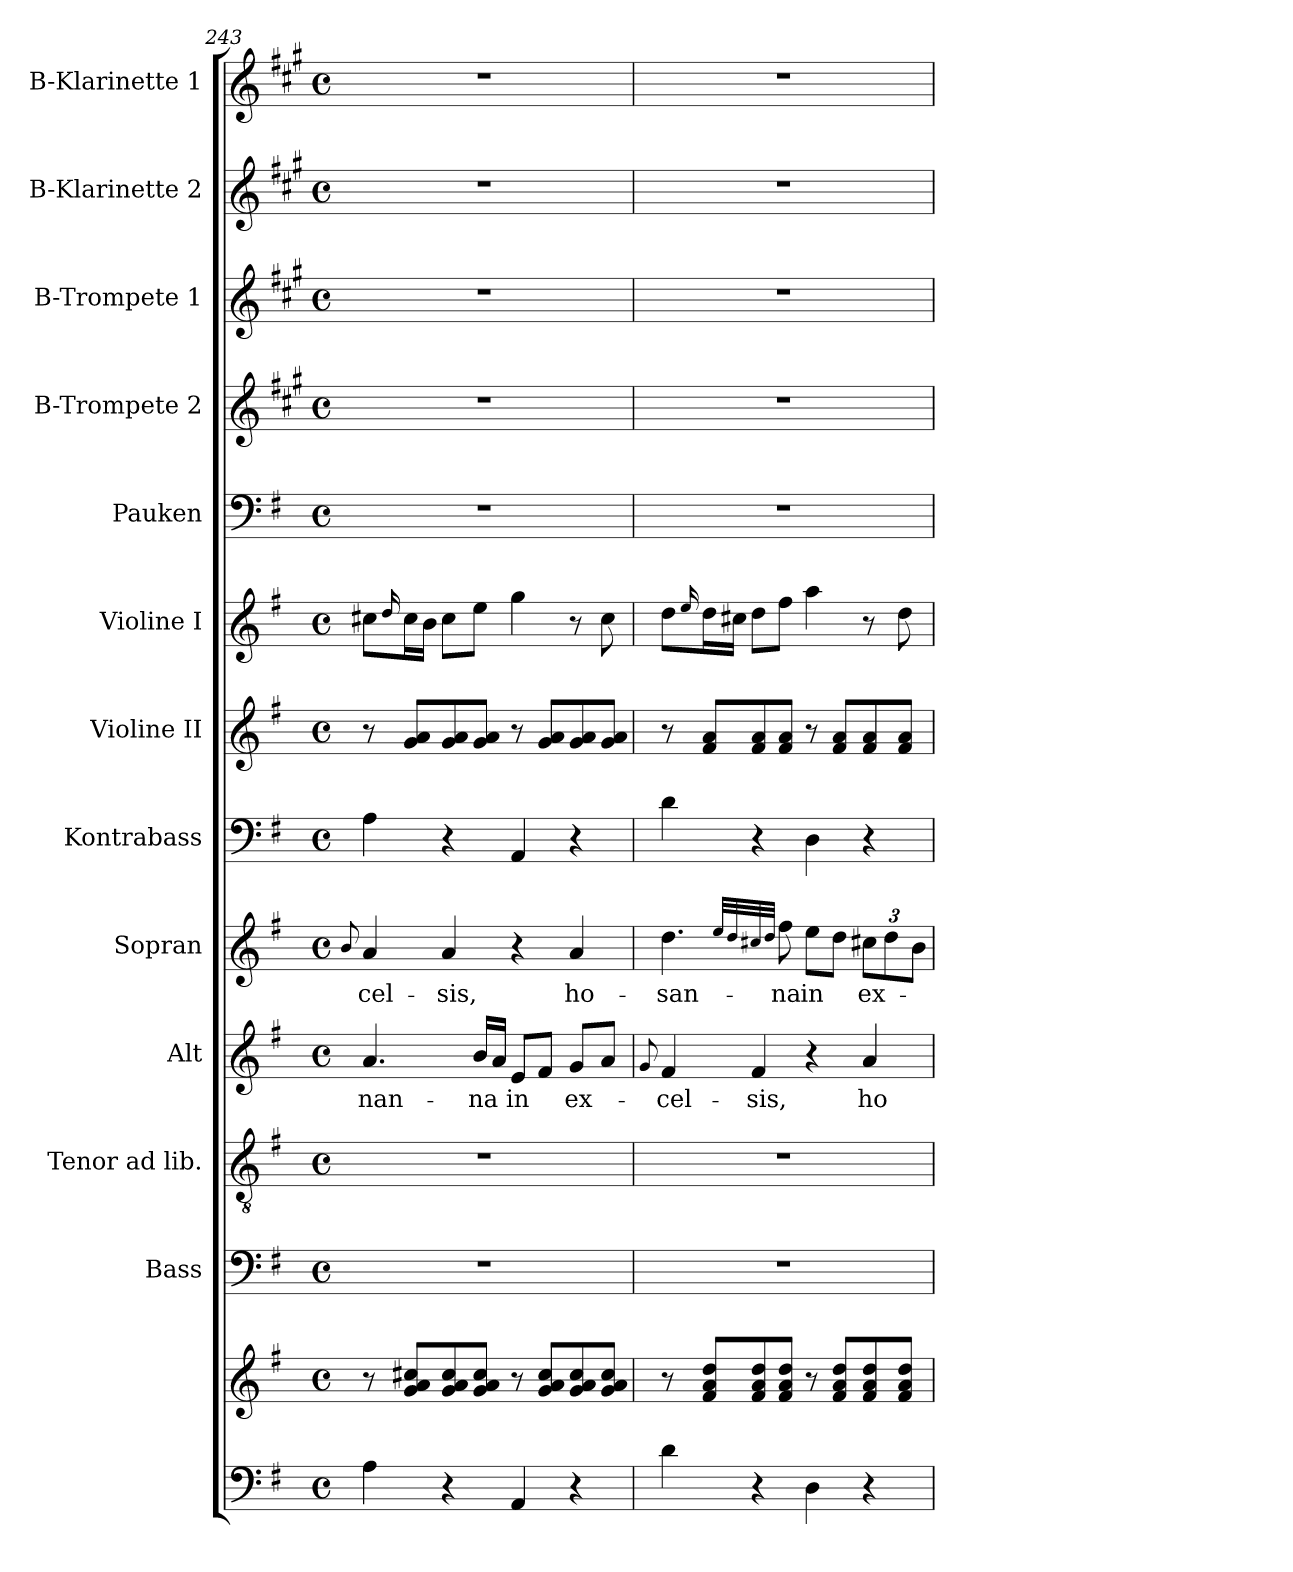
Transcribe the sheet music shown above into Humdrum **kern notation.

**kern	**kern	**kern	**kern	**kern	**text	**kern	**text	**kern	**kern	**kern	**kern	**kern	**kern	**kern	**kern
*part13	*part13	*part12	*part11	*part10	*part10	*part9	*part9	*part8	*part7	*part6	*part5	*part4	*part3	*part2	*part1
*staff14	*staff13	*staff12	*staff11	*staff10	*staff10	*staff9	*staff9	*staff8	*staff7	*staff6	*staff5	*staff4	*staff3	*staff2	*staff1
*	*	*I"Bass	*I"Tenor ad lib.	*I"Alt	*	*I"Sopran	*	*I"Kontrabass	*I"Violine II	*I"Violine I	*I"Pauken	*I"B-Trompete 2	*I"B-Trompete 1	*I"B-Klarinette 2	*I"B-Klarinette 1
*	*	*I'B.	*I'T.	*I'A.	*	*I'S.	*	*I'Kb.	*I'Vl. II	*I'Vl. I	*I'Pk.	*I'Trp. 2	*I'Trp. 1	*I'B Kl. 2	*I'B Kl. 1
!!LO:PB:g=z
*clefF4	*clefG2	*clefF4	*clefGv2	*clefG2	*	*clefG2	*	*clefF4	*clefG2	*clefG2	*clefF4	*clefG2	*clefG2	*clefG2	*clefG2
*	*	*	*	*	*	*	*	*ITrd7c12	*	*	*	*ITrd1c2	*ITrd1c2	*ITrd1c2	*ITrd1c2
*k[f#]	*k[f#]	*k[f#]	*k[f#]	*k[f#]	*	*k[f#]	*	*k[f#]	*k[f#]	*k[f#]	*k[f#]	*k[f#]	*k[f#]	*k[f#]	*k[f#]
*G:	*G:	*G:	*G:	*G:	*	*G:	*	*G:	*G:	*G:	*G:	*G:	*G:	*G:	*G:
*M4/4	*M4/4	*M4/4	*M4/4	*M4/4	*	*M4/4	*	*M4/4	*M4/4	*M4/4	*M4/4	*M4/4	*M4/4	*M4/4	*M4/4
*met(c)	*met(c)	*met(c)	*met(c)	*met(c)	*	*met(c)	*	*met(c)	*met(c)	*met(c)	*met(c)	*met(c)	*met(c)	*met(c)	*met(c)
=243	=243	=243	=243	=243	=243	=243	=243	=243	=243	=243	=243	=243	=243	=243	=243
.	.	.	.	.	.	8qqb/	.	.	.	.	.	.	.	.	.
!	!	!	!	!	!LO:LY:b	!	!LO:LY:b	!	!	!	!	!	!	!	!
4A\	8r	1r	1r	4.a/	-nan-	4a/	-cel-	4AA\	8r	8cc#X\L	1r	1r	1r	1r	1r
.	.	.	.	.	.	.	.	.	.	16qqdd/	.	.	.	.	.
.	8g/ 8a/ 8cc#X/L	.	.	.	.	.	.	.	8g/ 8a/L	16cc#\L	.	.	.	.	.
.	.	.	.	.	.	.	.	.	.	16b\JJ	.	.	.	.	.
!	!	!	!	!	!	!	!LO:LY:b	!	!	!	!	!	!	!	!
4r	8g/ 8a/ 8cc#/	.	.	.	.	4a/	-sis,	4r	8g/ 8a/	8cc#\L	.	.	.	.	.
!	!	!	!	!	!LO:LY:b	!	!	!	!	!	!	!	!	!	!
.	8g/ 8a/ 8cc#/J	.	.	16b/LL	-na	.	.	.	8g/ 8a/J	8ee\J	.	.	.	.	.
.	.	.	.	16a/JJ	.	.	.	.	.	.	.	.	.	.	.
!	!	!	!	!	!LO:LY:b	!	!	!	!	!	!	!	!	!	!
4AA/	8r	.	.	8e/L	in	4r	.	4AAA/	8r	4gg\	.	.	.	.	.
.	8g/ 8a/ 8cc#/L	.	.	8f#/J	.	.	.	.	8g/ 8a/L	.	.	.	.	.	.
!	!	!	!	!	!LO:LY:b	!	!LO:LY:b	!	!	!	!	!	!	!	!
4r	8g/ 8a/ 8cc#/	.	.	8g/L	ex-	4a/	ho-	4r	8g/ 8a/	8r	.	.	.	.	.
.	8g/ 8a/ 8cc#/J	.	.	8a/J	.	.	.	.	8g/ 8a/J	8cc#\	.	.	.	.	.
=244	=244	=244	=244	=244	=244	=244	=244	=244	=244	=244	=244	=244	=244	=244	=244
.	.	.	.	8qqg/	.	.	.	.	.	.	.	.	.	.	.
!	!	!	!	!	!LO:LY:b	!	!LO:LY:b	!	!	!	!	!	!	!	!
4d\	8r	1r	1r	4f#/	-cel-	4.dd\	-san-	4D\	8r	8dd\L	1r	1r	1r	1r	1r
.	.	.	.	.	.	.	.	.	.	16qqee/	.	.	.	.	.
.	8f#/ 8a/ 8dd/L	.	.	.	.	.	.	.	8f#/ 8a/L	16dd\L	.	.	.	.	.
.	.	.	.	.	.	.	.	.	.	16cc#X\JJ	.	.	.	.	.
!	!	!	!	!	!LO:LY:b	!	!	!	!	!	!	!	!	!	!
4r	8f#/ 8a/ 8dd/	.	.	4f#/	-sis,	.	.	4r	8f#/ 8a/	8dd\L	.	.	.	.	.
.	.	.	.	.	.	32qee/LLL	.	.	.	.	.	.	.	.	.
.	.	.	.	.	.	32qdd/	.	.	.	.	.	.	.	.	.
.	.	.	.	.	.	32qcc#X/	.	.	.	.	.	.	.	.	.
.	.	.	.	.	.	32qdd/JJJ	.	.	.	.	.	.	.	.	.
!	!	!	!	!	!	!	!LO:LY:b	!	!	!	!	!	!	!	!
.	8f#/ 8a/ 8dd/J	.	.	.	.	8ff#\	-na	.	8f#/ 8a/J	8ff#\J	.	.	.	.	.
!	!	!	!	!	!	!	!LO:LY:b	!	!	!	!	!	!	!	!
4D\	8r	.	.	4r	.	8ee\L	in	4DD\	8r	4aa\	.	.	.	.	.
.	8f#/ 8a/ 8dd/L	.	.	.	.	8dd\J	.	.	8f#/ 8a/L	.	.	.	.	.	.
!	!	!	!	!	!LO:LY:b	!	!LO:LY:b	!	!	!	!	!	!	!	!
4r	8f#/ 8a/ 8dd/	.	.	4a/	ho-	12cc#\L	ex-	4r	8f#/ 8a/	8r	.	.	.	.	.
.	.	.	.	.	.	12dd\	.	.	.	.	.	.	.	.	.
.	8f#/ 8a/ 8dd/J	.	.	.	.	.	.	.	8f#/ 8a/J	8dd\	.	.	.	.	.
.	.	.	.	.	.	12b\J	.	.	.	.	.	.	.	.	.
=	=	=	=	=	=	=	=	=	=	=	=	=	=	=	=
*-	*-	*-	*-	*-	*-	*-	*-	*-	*-	*-	*-	*-	*-	*-	*-
